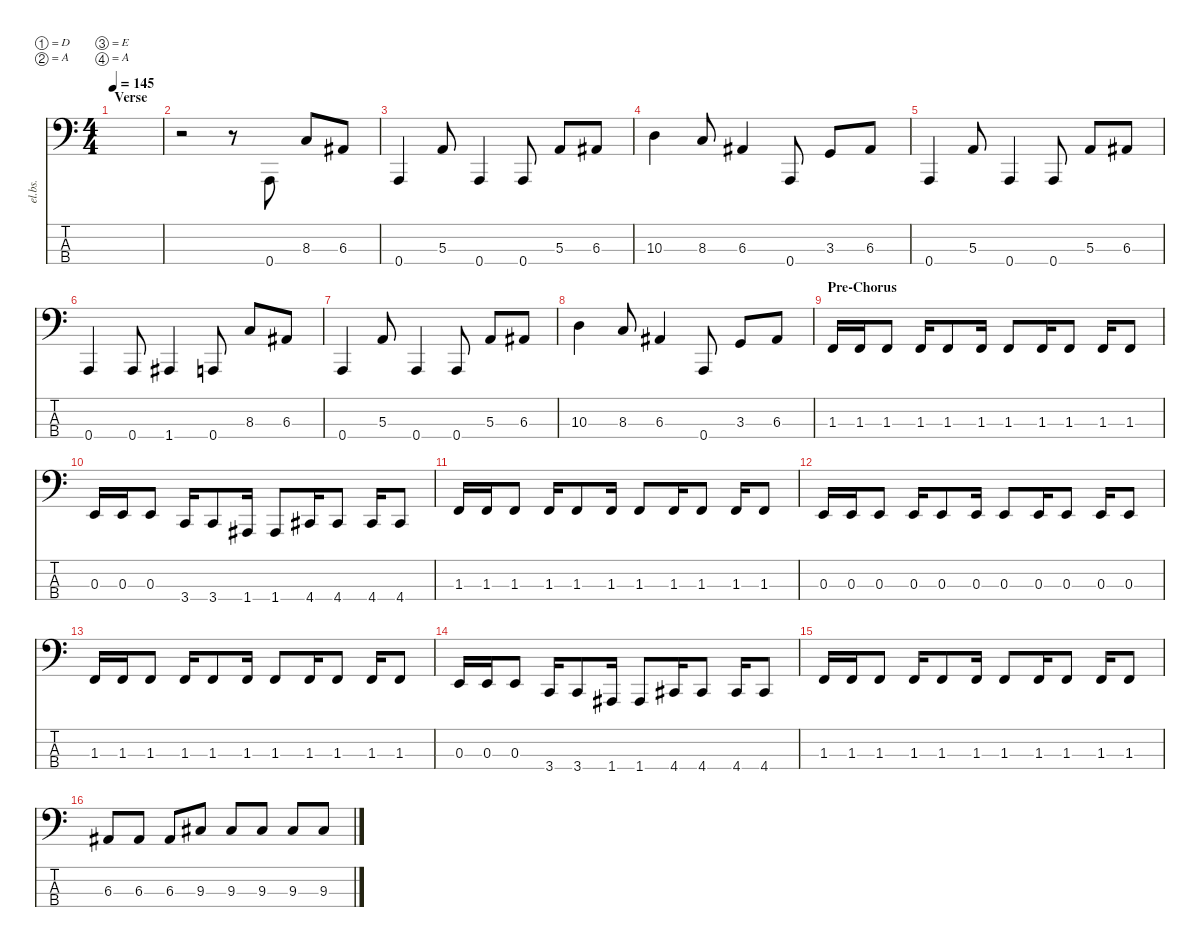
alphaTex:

\defaultSystemsLayout 4
\hideDynamics
\bracketExtendMode nobrackets
\track ("Electric Bass - Michal" "el.bs.") {instrument electricbasspick}
\staff {score tabs}
\tuning (D2 A1 E1 A0)
\ts (4 4)
\section ("" "Verse")
\tempo 145
\clef f4
\ks c
|
r.2{beam Down} r.8{beam Down} 0.4.8{beam Up} 8.3.8{beam Up} 6.3{acc #}.8{beam Up} |
0.4.4{beam Up} 5.3.8{beam Up} 0.4.4{beam Up} 0.4.8{beam Up} 5.3.8{beam Up} 6.3{acc #}.8{beam Up} |
10.3.4{beam Down} 8.3.8{beam Up} 6.3{acc #}.4{beam Up} 0.4.8{beam Up} 3.3.8{beam Up} 6.3{acc #}.8{beam Up} |
0.4.4{beam Up} 5.3.8{beam Up} 0.4.4{beam Up} 0.4.8{beam Up} 5.3.8{beam Up} 6.3{acc #}.8{beam Up} |
0.4.4{beam Up} 0.4.8{beam Up} 1.4{acc #}.4{beam Up} 0.4.8{beam Up} 8.3.8{beam Up} 6.3{acc #}.8{beam Up} |
0.4.4{beam Up} 5.3.8{beam Up} 0.4.4{beam Up} 0.4.8{beam Up} 5.3.8{beam Up} 6.3{acc #}.8{beam Up} |
10.3.4{beam Down} 8.3.8{beam Up} 6.3{acc #}.4{beam Up} 0.4.8{beam Up} 3.3.8{beam Up} 6.3{acc #}.8{beam Up} |
\section ("" "Pre-Chorus")
1.3.16{beam Up} 1.3.16{beam Up} 1.3.8{beam Up} 1.3.16{beam Up} 1.3.8{beam Up} 1.3.16{beam Up} 1.3.8{beam Up} 1.3.16{beam Up} 1.3.8{beam Up} 1.3.16{beam Up} 1.3.8{beam Up} |
0.3.16{beam Up} 0.3.16{beam Up} 0.3.8{beam Up} 3.4.16{beam Up} 3.4.8{beam Up} 1.4{acc #}.16{beam Up} 1.4{acc #}.8{beam Up} 4.4{acc #}.16{beam Up} 4.4{acc #}.8{beam Up} 4.4{acc #}.16{beam Up} 4.4{acc #}.8{beam Up} |
1.3.16{beam Up} 1.3.16{beam Up} 1.3.8{beam Up} 1.3.16{beam Up} 1.3.8{beam Up} 1.3.16{beam Up} 1.3.8{beam Up} 1.3.16{beam Up} 1.3.8{beam Up} 1.3.16{beam Up} 1.3.8{beam Up} |
0.3.16{beam Up} 0.3.16{beam Up} 0.3.8{beam Up} 0.3.16{beam Up} 0.3.8{beam Up} 0.3.16{beam Up} 0.3.8{beam Up} 0.3.16{beam Up} 0.3.8{beam Up} 0.3.16{beam Up} 0.3.8{beam Up} |
1.3.16{beam Up} 1.3.16{beam Up} 1.3.8{beam Up} 1.3.16{beam Up} 1.3.8{beam Up} 1.3.16{beam Up} 1.3.8{beam Up} 1.3.16{beam Up} 1.3.8{beam Up} 1.3.16{beam Up} 1.3.8{beam Up} |
0.3.16{beam Up} 0.3.16{beam Up} 0.3.8{beam Up} 3.4.16{beam Up} 3.4.8{beam Up} 1.4{acc #}.16{beam Up} 1.4{acc #}.8{beam Up} 4.4{acc #}.16{beam Up} 4.4{acc #}.8{beam Up} 4.4{acc #}.16{beam Up} 4.4{acc #}.8{beam Up} |
1.3.16{beam Up} 1.3.16{beam Up} 1.3.8{beam Up} 1.3.16{beam Up} 1.3.8{beam Up} 1.3.16{beam Up} 1.3.8{beam Up} 1.3.16{beam Up} 1.3.8{beam Up} 1.3.16{beam Up} 1.3.8{beam Up} |
6.3{acc #}.8{beam Up} 6.3{acc #}.8{beam Up} 6.3{acc #}.8{beam Up} 9.3{acc #}.8{beam Up} 9.3{acc #}.8{beam Up} 9.3{acc #}.8{beam Up} 9.3{acc #}.8{beam Up} 9.3{acc #}.8{beam Up}
